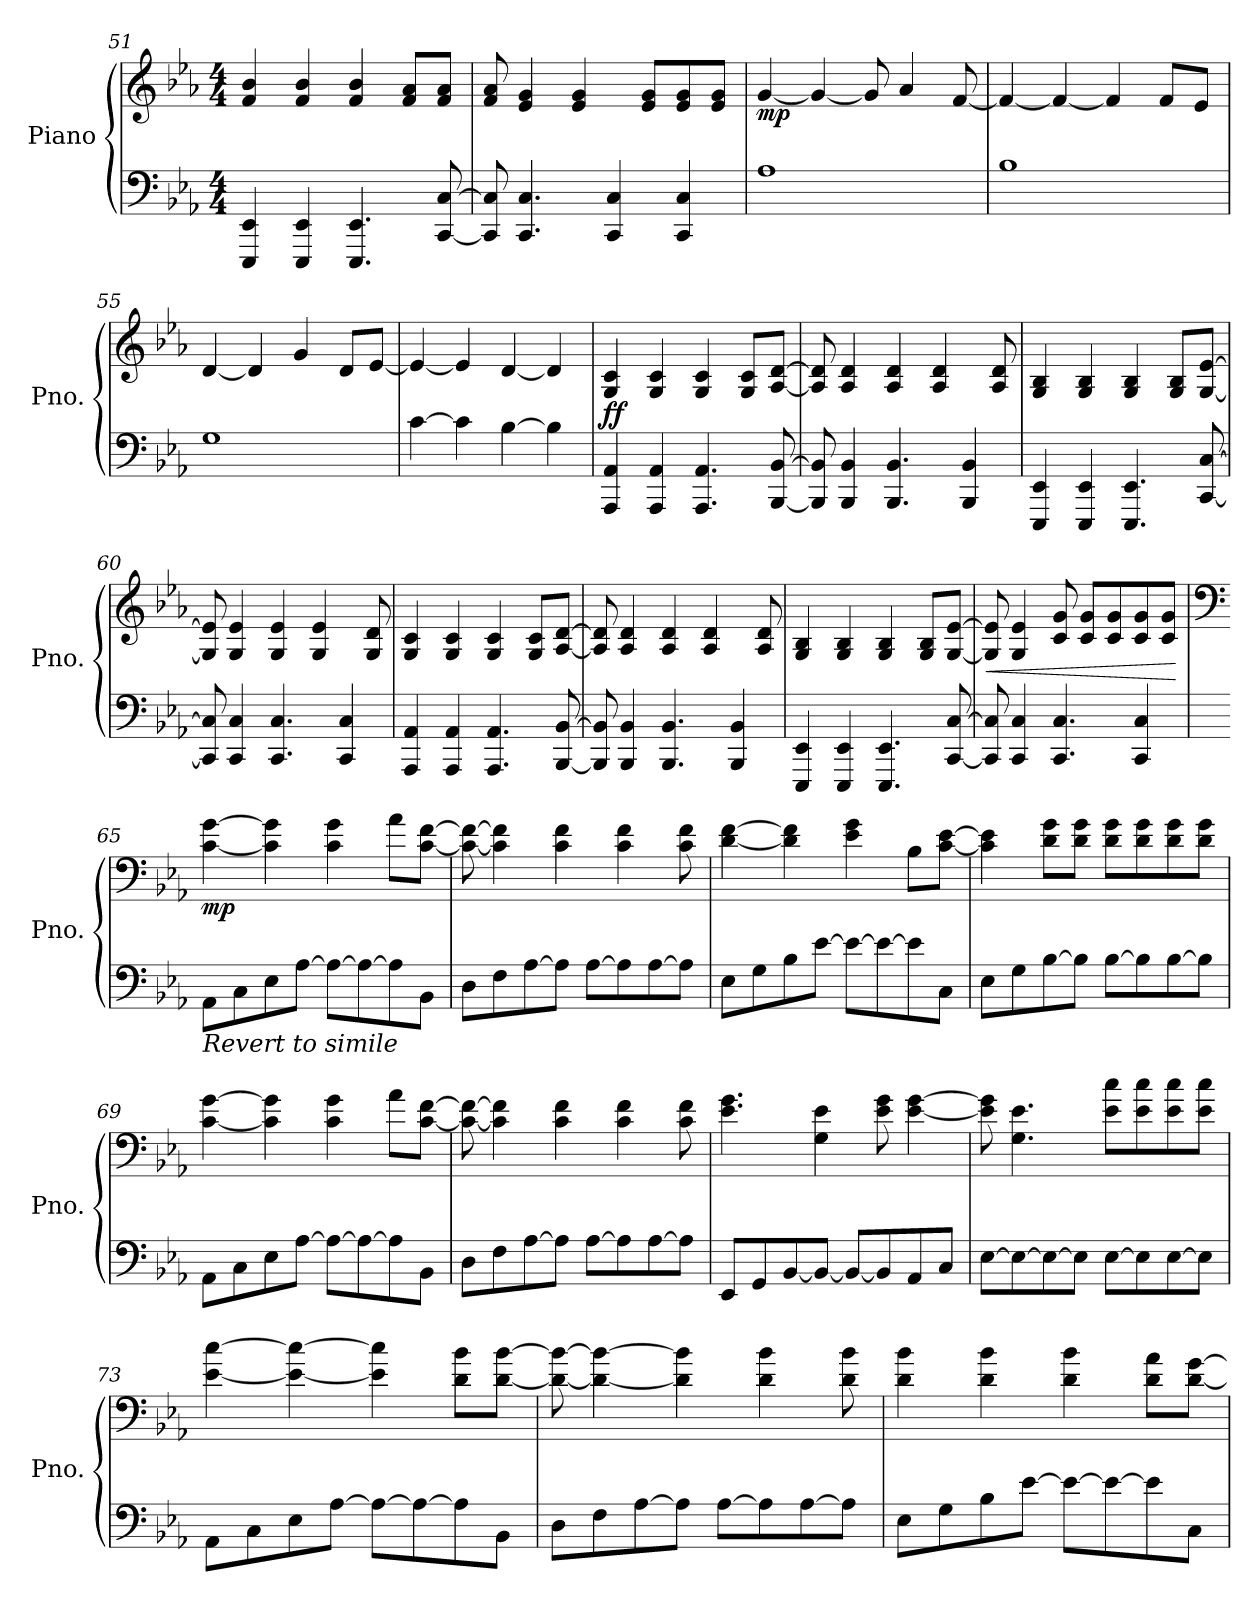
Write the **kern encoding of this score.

**kern	**kern	**dynam
*part1	*part1	*part1
*staff2	*staff1	*staff1/2
*I"Piano	*	*
*I'Pno.	*	*
*clefF4	*clefG2	*
*k[b-e-a-]	*k[b-e-a-]	*
*M4/4	*M4/4	*
=51	=51	=51
4EEE-/ 4EE-/	4f/ 4b-/	.
4EEE-/ 4EE-/	4f/ 4b-/	.
4.EEE-/ 4.EE-/	4f/ 4b-/	.
.	8f/ 8a-/L	.
[8CC/ [8C/	8f/ 8a-/J	.
=52	=52	=52
8CC/] 8C/]	8f/ 8a-/	.
4.CC/ 4.C/	4e-/ 4g/	.
.	4e-/ 4g/	.
4CC/ 4C/	.	.
.	8e-/ 8g/L	.
4CC/ 4C/	8e-/ 8g/	.
.	8e-/ 8g/J	.
!!LO:LB:g=z
=53	=53	=53
!	!	!LO:DY:b
1A-	[4g/	mp
.	4g/_	.
.	8g/]	.
.	4a-/	.
.	[8f/	.
=54	=54	=54
1B-	4f/_	.
.	4f/_	.
.	4f/]	.
.	8f/L	.
.	8e-/J	.
=55	=55	=55
1G	[4d/	.
.	4d/]	.
.	4g/	.
.	8d/L	.
.	[8e-/J	.
=56	=56	=56
[4c\	4e-/_	.
4c\]	4e-/]	.
[4B-\	[4d/	.
4B-\]	4d/]	.
!!LO:LB:g=z
=57	=57	=57
!	!	!LO:DY:b
4AAA-/ 4AA-/	4G/ 4c/	ff
4AAA-/ 4AA-/	4G/ 4c/	.
4.AAA-/ 4.AA-/	4G/ 4c/	.
.	8G/ 8c/L	.
[8BBB-/ [8BB-/	[8A-/ [8d/J	.
=58	=58	=58
8BBB-/] 8BB-/]	8A-/] 8d/]	.
4BBB-/ 4BB-/	4A-/ 4d/	.
4.BBB-/ 4.BB-/	4A-/ 4d/	.
.	4A-/ 4d/	.
4BBB-/ 4BB-/	.	.
.	8A-/ 8d/	.
=59	=59	=59
4EEE-/ 4EE-/	4G/ 4B-/	.
4EEE-/ 4EE-/	4G/ 4B-/	.
4.EEE-/ 4.EE-/	4G/ 4B-/	.
.	8G/ 8B-/L	.
[8CC/ [8C/	[8G/ [8e-/J	.
=60	=60	=60
8CC/] 8C/]	8G/] 8e-/]	.
4CC/ 4C/	4G/ 4e-/	.
4.CC/ 4.C/	4G/ 4e-/	.
.	4G/ 4e-/	.
4CC/ 4C/	.	.
.	8G/ 8d/	.
!!LO:PB:g=z
=61	=61	=61
4AAA-/ 4AA-/	4G/ 4c/	.
4AAA-/ 4AA-/	4G/ 4c/	.
4.AAA-/ 4.AA-/	4G/ 4c/	.
.	8G/ 8c/L	.
[8BBB-/ [8BB-/	[8A-/ [8d/J	.
=62	=62	=62
8BBB-/] 8BB-/]	8A-/] 8d/]	.
4BBB-/ 4BB-/	4A-/ 4d/	.
4.BBB-/ 4.BB-/	4A-/ 4d/	.
.	4A-/ 4d/	.
4BBB-/ 4BB-/	.	.
.	8A-/ 8d/	.
=63	=63	=63
4EEE-/ 4EE-/	4G/ 4B-/	.
4EEE-/ 4EE-/	4G/ 4B-/	.
4.EEE-/ 4.EE-/	4G/ 4B-/	.
.	8G/ 8B-/L	.
[8CC/ [8C/	[8G/ [8e-/J	.
=64	=64	=64
!	!	!LO:HP:b
8CC/] 8C/]	8G/] 8e-/]	<
4CC/ 4C/	4G/ 4e-/	.
4.CC/ 4.C/	8c/ 8g/	.
.	8c/ 8g/L	.
.	8c/ 8g/	.
4CC/ 4C/	8c/ 8g/	.
.	8c/ 8g/J	.
.	.	[
!!LO:LB:g=z
=65	=65	=65
*	*clefF4	*
!LO:TX:b:i:t=Revert to simile	!	!
!	!	!LO:DY:b
8AA-\L	[4c\ [4g\	mp
8C\	.	.
8E-\	4c\] 4g\]	.
[8A-\J	.	.
8A-\L_	4c\ 4g\	.
8A-\_	.	.
8A-\]	8a-\L	.
8BB-\J	[8c\ [8f\J	.
=66	=66	=66
8D\L	8c\_ 8f\_	.
8F\	4c\] 4f\]	.
[8A-\	.	.
8A-\J]	4c\ 4f\	.
[8A-\L	.	.
8A-\]	4c\ 4f\	.
[8A-\	.	.
8A-\J]	8c\ 8f\	.
=67	=67	=67
8E-\L	[4d\ [4f\	.
8G\	.	.
8B-\	4d\] 4f\]	.
[8e-\J	.	.
8e-\L_	4e-\ 4g\	.
8e-\_	.	.
8e-\]	8B-\L	.
8C\J	[8c\ [8e-\J	.
=68	=68	=68
8E-\L	4c\] 4e-\]	.
8G\	.	.
[8B-\	8d\ 8g\L	.
8B-\J]	8d\ 8g\J	.
[8B-\L	8d\ 8g\L	.
8B-\]	8d\ 8g\	.
[8B-\	8d\ 8g\	.
8B-\J]	8d\ 8g\J	.
!!LO:LB:g=z
=69	=69	=69
8AA-\L	[4c\ [4g\	.
8C\	.	.
8E-\	4c\] 4g\]	.
[8A-\J	.	.
8A-\L_	4c\ 4g\	.
8A-\_	.	.
8A-\]	8a-\L	.
8BB-\J	[8c\ [8f\J	.
=70	=70	=70
8D\L	8c\_ 8f\_	.
8F\	4c\] 4f\]	.
[8A-\	.	.
8A-\J]	4c\ 4f\	.
[8A-\L	.	.
8A-\]	4c\ 4f\	.
[8A-\	.	.
8A-\J]	8c\ 8f\	.
=71	=71	=71
8EE-/L	4.e-\ 4.g\	.
8GG/	.	.
[8BB-/	.	.
8BB-/J_	4G\ 4e-\	.
8BB-/L_	.	.
8BB-/]	8e-\ 8g\	.
8AA-/	[4e-\ [4g\	.
8C/J	.	.
=72	=72	=72
[8E-\L	8e-\] 8g\]	.
8E-\_	4.G\ 4.e-\	.
8E-\_	.	.
8E-\J]	.	.
[8E-\L	8e-\ 8cc\L	.
8E-\]	8e-\ 8cc\	.
[8E-\	8e-\ 8cc\	.
8E-\J]	8e-\ 8cc\J	.
!!LO:LB:g=z
=73	=73	=73
8AA-\L	[4e-\ [4cc\	.
8C\	.	.
8E-\	4e-\_ 4cc\_	.
[8A-\J	.	.
8A-\L_	4e-\] 4cc\]	.
8A-\_	.	.
8A-\]	8d\ 8b-\L	.
8BB-\J	[8d\ [8b-\J	.
=74	=74	=74
8D\L	8d\_ 8b-\_	.
8F\	4d\_ 4b-\_	.
[8A-\	.	.
8A-\J]	4d\] 4b-\]	.
[8A-\L	.	.
8A-\]	4d\ 4b-\	.
[8A-\	.	.
8A-\J]	8d\ 8b-\	.
=75	=75	=75
8E-\L	4d\ 4b-\	.
8G\	.	.
8B-\	4d\ 4b-\	.
[8e-\J	.	.
8e-\L_	4d\ 4b-\	.
8e-\_	.	.
8e-\]	8d\ 8a-\L	.
8C\J	[8d\ [8g\J	.
=	=	=
*-	*-	*-
